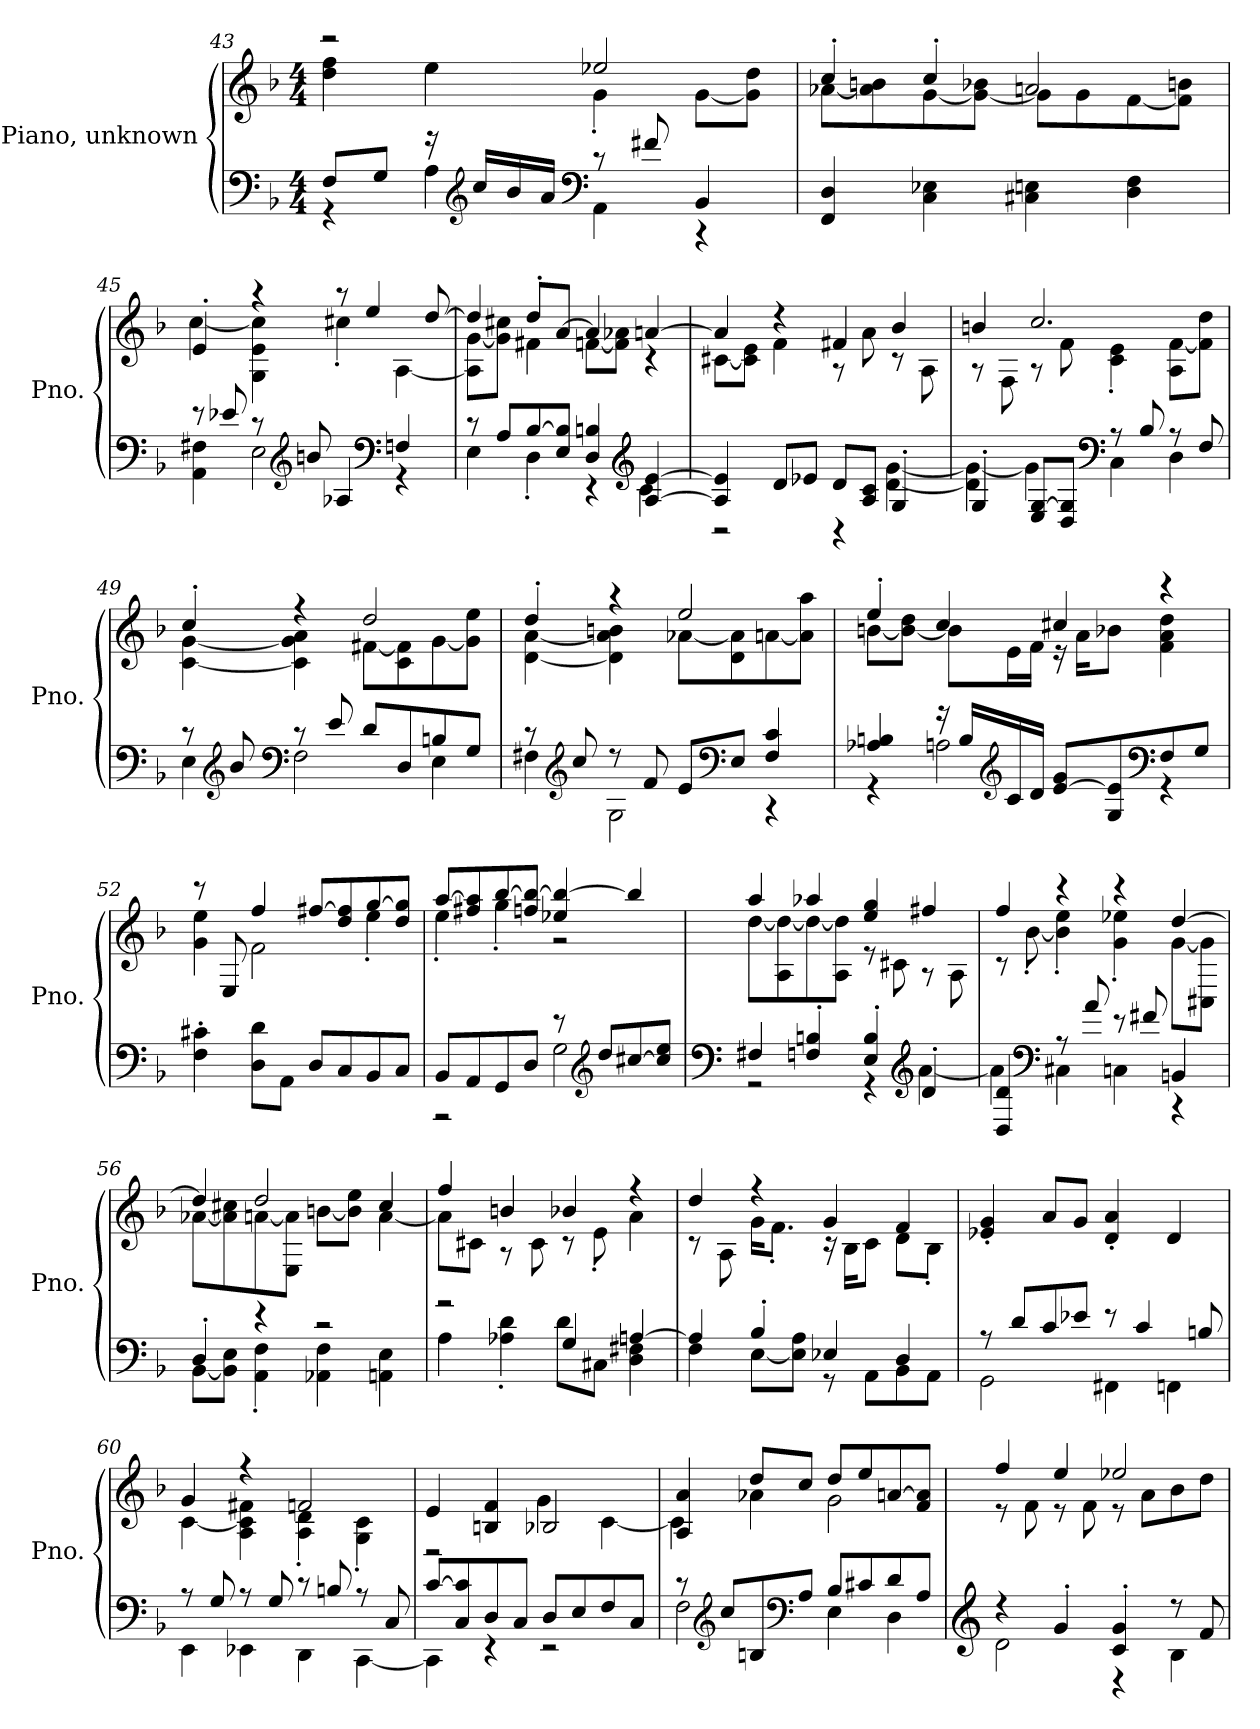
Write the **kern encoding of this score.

**kern	**kern
*part1	*part1
*staff2	*staff1
*I"Piano, unknown	*
*I'Pno.	*
*clefF4	*clefG2
*k[b-]	*k[b-]
*M4/4	*M4/4
=43	=43
*^	*^
8F/L	4r	2r	4dd\ 4ff\
8G/J	.	.	.
16r	4A\	.	4ee\
*clefG2	*	*	*
16cc/LL	.	.	.
16b-/	.	.	.
16a/JJ	.	.	.
*clefF4	*	*	*
8r	4AA\	2ee-X/	4g'\
8f#X/	.	.	.
4BB-/	4r	.	[8g\L
.	.	.	8g\] 8dd\J
*v	*v	*	*
=44	=44	=44
4FF/ 4D/	4cc'/	[8a-X\L
.	.	8a-\] 8bn\
4C\ 4E-X\	4cc'/	[8g\
.	.	8g\_ 8b-X\J
4C#X\ 4En\	2an/	8g\L]
.	.	8g\
4D\ 4F\	.	[8f\
.	.	8f\] 8bn\J
!!LO:LB:g=z	!!
=45	=45	=45
*^	*	*
8r	4AA\ 4F#X\	4e'/	[4cc\
8e-X/	.	.	.
8r	2E\	4r	4G\ 4e\ 4cc\]
*clefG2	*	*	*
8bn/	.	.	.
4A-X/	.	8r	4cc#X'\
.	.	4ee/	.
*clefF4	*	*	*
4Fn/	4r	.	[4A\
.	.	[8dd/	.
=46	=46	=46	=46
8r	4E\	4dd/]	8A\] [8g\L
8A/L	.	.	8g\] 8cc#X\J
[8B-/	4D'\	8dd'/L	4f#X\
8E/ 8B-/]J	.	[8a/J	.
4D/ 4Bn/	4r	4a/]	[8fn\L
.	.	.	8f\] 8a-X\J
*clefG2	*	*	*
[4A/ [4e/	4c\	[4an/	4r
=47	=47	=47	=47
4A/] 4e/]	2r	4a/]	[8c#X\L
.	.	.	8c#\] 8e\J
8d/L	.	4r	4f\
8e-X/J	.	.	.
8d/L	4r	4f#X/	8r
8A/ 8c/J	.	.	8a\
4G'/	[4d\ [4g\	4b-/	8r
.	.	.	8A\
!!LO:PB:g=z	!!
=48	=48	=48	=48
4G'/	4d\] 4g\_	4bn/	8r
.	.	.	8F\
8E/ [8G/L	4g\]	2.cc/	8r
8D/ 8G/]J	.	.	8f\
*clefF4	*	*	*
8r	4C\	.	4c\' 4e\'
8B-/	.	.	.
8r	4D\	.	8A\ [8f\L
8F/	.	.	8f\] 8dd\J
=49	=49	=49	=49
8r	4E\	4cc'/	[4c\ [4g\
*clefG2	*	*	*
8b-/	.	.	.
*clefF4	*	*	*
8r	2F\	4r	4c\] 4g\] 4a\
8e/	.	.	.
8d/L	.	2dd/	[8f#X\L
8D/	.	.	8c\ 8f#\]
8Bn/	4E\	.	[8g\
8G/J	.	.	8g\] 8ee\J
=50	=50	=50	=50
8r	4F#X\	4dd'/	[4d\ [4a\
*clefG2	*	*	*
8cc/	.	.	.
8r	2G\	4r	4d\] 4a\] 4bn\
8f/	.	.	.
8e/L	.	2ee/	[8a-X\L
*clefF4	*	*	*
8E/J	.	.	8d\ 8a-\]
4F#/ 4c/	4r	.	[8an\
.	.	.	8a\] 8aa\J
!!LO:LB:g=z	!!
=51	=51	=51	=51
4A-X/ 4Bn/	4r	4ee'/	[8bn\L
.	.	.	8b\_ 8dd\J
16r	2An\	4cc/	8b\L]
16B/LL	.	.	.
*clefG2	*	*	*
16c/	.	.	16e\L
16d/JJ	.	.	16f\JJ
[8e/ 8g/L	.	4cc#X/	16r
.	.	.	16a\KL
8G/ 8e/]	.	.	8b-X\J
*clefF4	*	*	*
8F/	4r	4r	4f\ 4a\ 4dd\
8G/J	.	.	.
*v	*v	*	*
=52	=52	=52
4F\' 4c#X\'	8r	4g\ 4ee\
.	8E/	.
8D\ 8d\L	4ff/	2f\
8AA\J	.	.
8D/L	[8ff#X/L	.
8C/	8dd/ 8ff#/]	.
8BB-/	[8gg/	4ee'\
8C/J	8dd/ 8gg/]J	.
=53	=53	=53
*^	*	*
8BB-/L	2r	[8aa/L	4ee'\
8AA/	.	8ff#X/ 8aa/]	.
8GG/	.	[8bb-/	4gg'\
8D/J	.	8ffn/ 8bb-/_J	.
8r	2G\	4ee-X/ 4bb-/_	2r
*clefG2	*	*	*
8dd/L	.	.	.
[8cc#X/	.	4bb-/]	.
8cc#/] 8ee/J	.	.	.
!!LO:LB:g=z	!!
=54	=54	=54	=54
*clefF4	*	*	*
4F#X/	2r	4aa/	[8dd\L
.	.	.	8A\ 8dd\_
4Fn/' 4Bn/'	.	4aa-X/	8dd\_
.	.	.	8A\ 8dd\]J
4E/' 4B/'	4r	4ee/ 4gg/	8r
.	.	.	8c#X\
*clefG2	*	*	*
4d'/	[4a\	4ff#X/	8r
.	.	.	8A\
=55	=55	=55	=55
4D/ 4d/	4a\]	4ff/	8r
.	.	.	[8b-'\
*clefF4	*	*	*
8r	4C#X\	4r	4b-\]' 4ee\'
8a/	.	.	.
8r	4Cn\	4r	4g\' 4ee-X\'
8f#X/	.	.	.
4BBn/	4r	[4dd/	[8g\L
.	.	.	8C#X\ 8g\]J
=56	=56	=56	=56
4D'/	[8BB-\L	4dd/]	[8a-X\L
.	8BB-\] 8E\J	.	8a-\] 8cc#X\
4r	4AA\' 4F\'	2dd/	[8an\
.	.	.	8E\ 8a\]J
2r	4AA-X\ 4F\	.	[8bn\L
.	.	.	8b\] 8ee\J
.	4AAn\ 4E\	4cc#/	[4a\
!!LO:LB:g=z	!!
=57	=57	=57	=57
2r	4A\	4ff/	8a\L]
.	.	.	8c#X\J
.	4A-X\' 4d\'	4bn/	8r
.	.	.	8c#\
4G/	8d\L	4b-X/	8r
.	8C#X\J	.	8e'\
[4An/	4D\ 4F#X\	4r	4a\
=58	=58	=58	=58
4A/]	4F\	4dd/	8r
.	.	.	8A\
4B-'/	[8E\L	4r	16g\KL
.	.	.	8.f'\J
.	8E\] 8A\J	.	.
4E-X/	8r	4g/	16r
.	.	.	16B-\KL
.	8AA\L	.	8c\J
4D/	8BB-\	4f/	8d\L
.	8AA\J	.	8B-'\J
*	*	*v	*v
=59	=59	=59
8r	2GG\	4e-X/' 4g/'
8d/L	.	.
8c/	.	8a/L
8e-X/J	.	8g/J
8r	4FF#X\	4d/' 4a/'
4c/	.	.
.	4FFn\	4d/
8Bn/	.	.
!!LO:LB:g=z
=60	=60	=60
*	*	*^
8r	4EE\	4g/	[4c\
8G/	.	.	.
8r	4EE-X\	4r	4A\ 4c\] 4f#X\
8G/	.	.	.
8r	4DD\	2fn/	4A\' 4d\'
8Bn/	.	.	.
8r	[4CC\	.	4G\' 4c\'
8C/	.	.	.
=61	=61	=61	=61
[8c/L	4CC\]	4e/	2r
8C/ 8c/]	.	.	.
8D/	4r	4Bn/ 4f/	.
8C/J	.	.	.
8D/L	2r	2B-X/	4g\
8E/	.	.	.
8F/	.	.	[4c\
8C/J	.	.	.
=62	=62	=62	=62
8r	2F\	4A/ 4a/	4c\]
*clefG2	*	*	*
8cc/L	.	.	.
8Bn/	.	8dd/L	4a-X\
*clefF4	*	*	*
8A/J	.	8cc/J	.
8B/L	4E\	8dd/L	2g\
8c#X/	.	8ee/	.
8d/	4D\	[8an/	.
8A/J	.	8f/ 8a/]J	.
!!LO:LB:g=z	!!
=63	=63	=63	=63
*clefG2	*	*	*
4r	2d\	4ff/	8r
.	.	.	8f\
4g'/	.	4ee/	8r
.	.	.	8f\
4c/' 4g/'	4r	2ee-X/	8r
.	.	.	8a\L
8r	4B-\	.	8b-\
8f/	.	.	8dd\J
*v	*v	*	*
*	*v	*v
=	=
*-	*-
